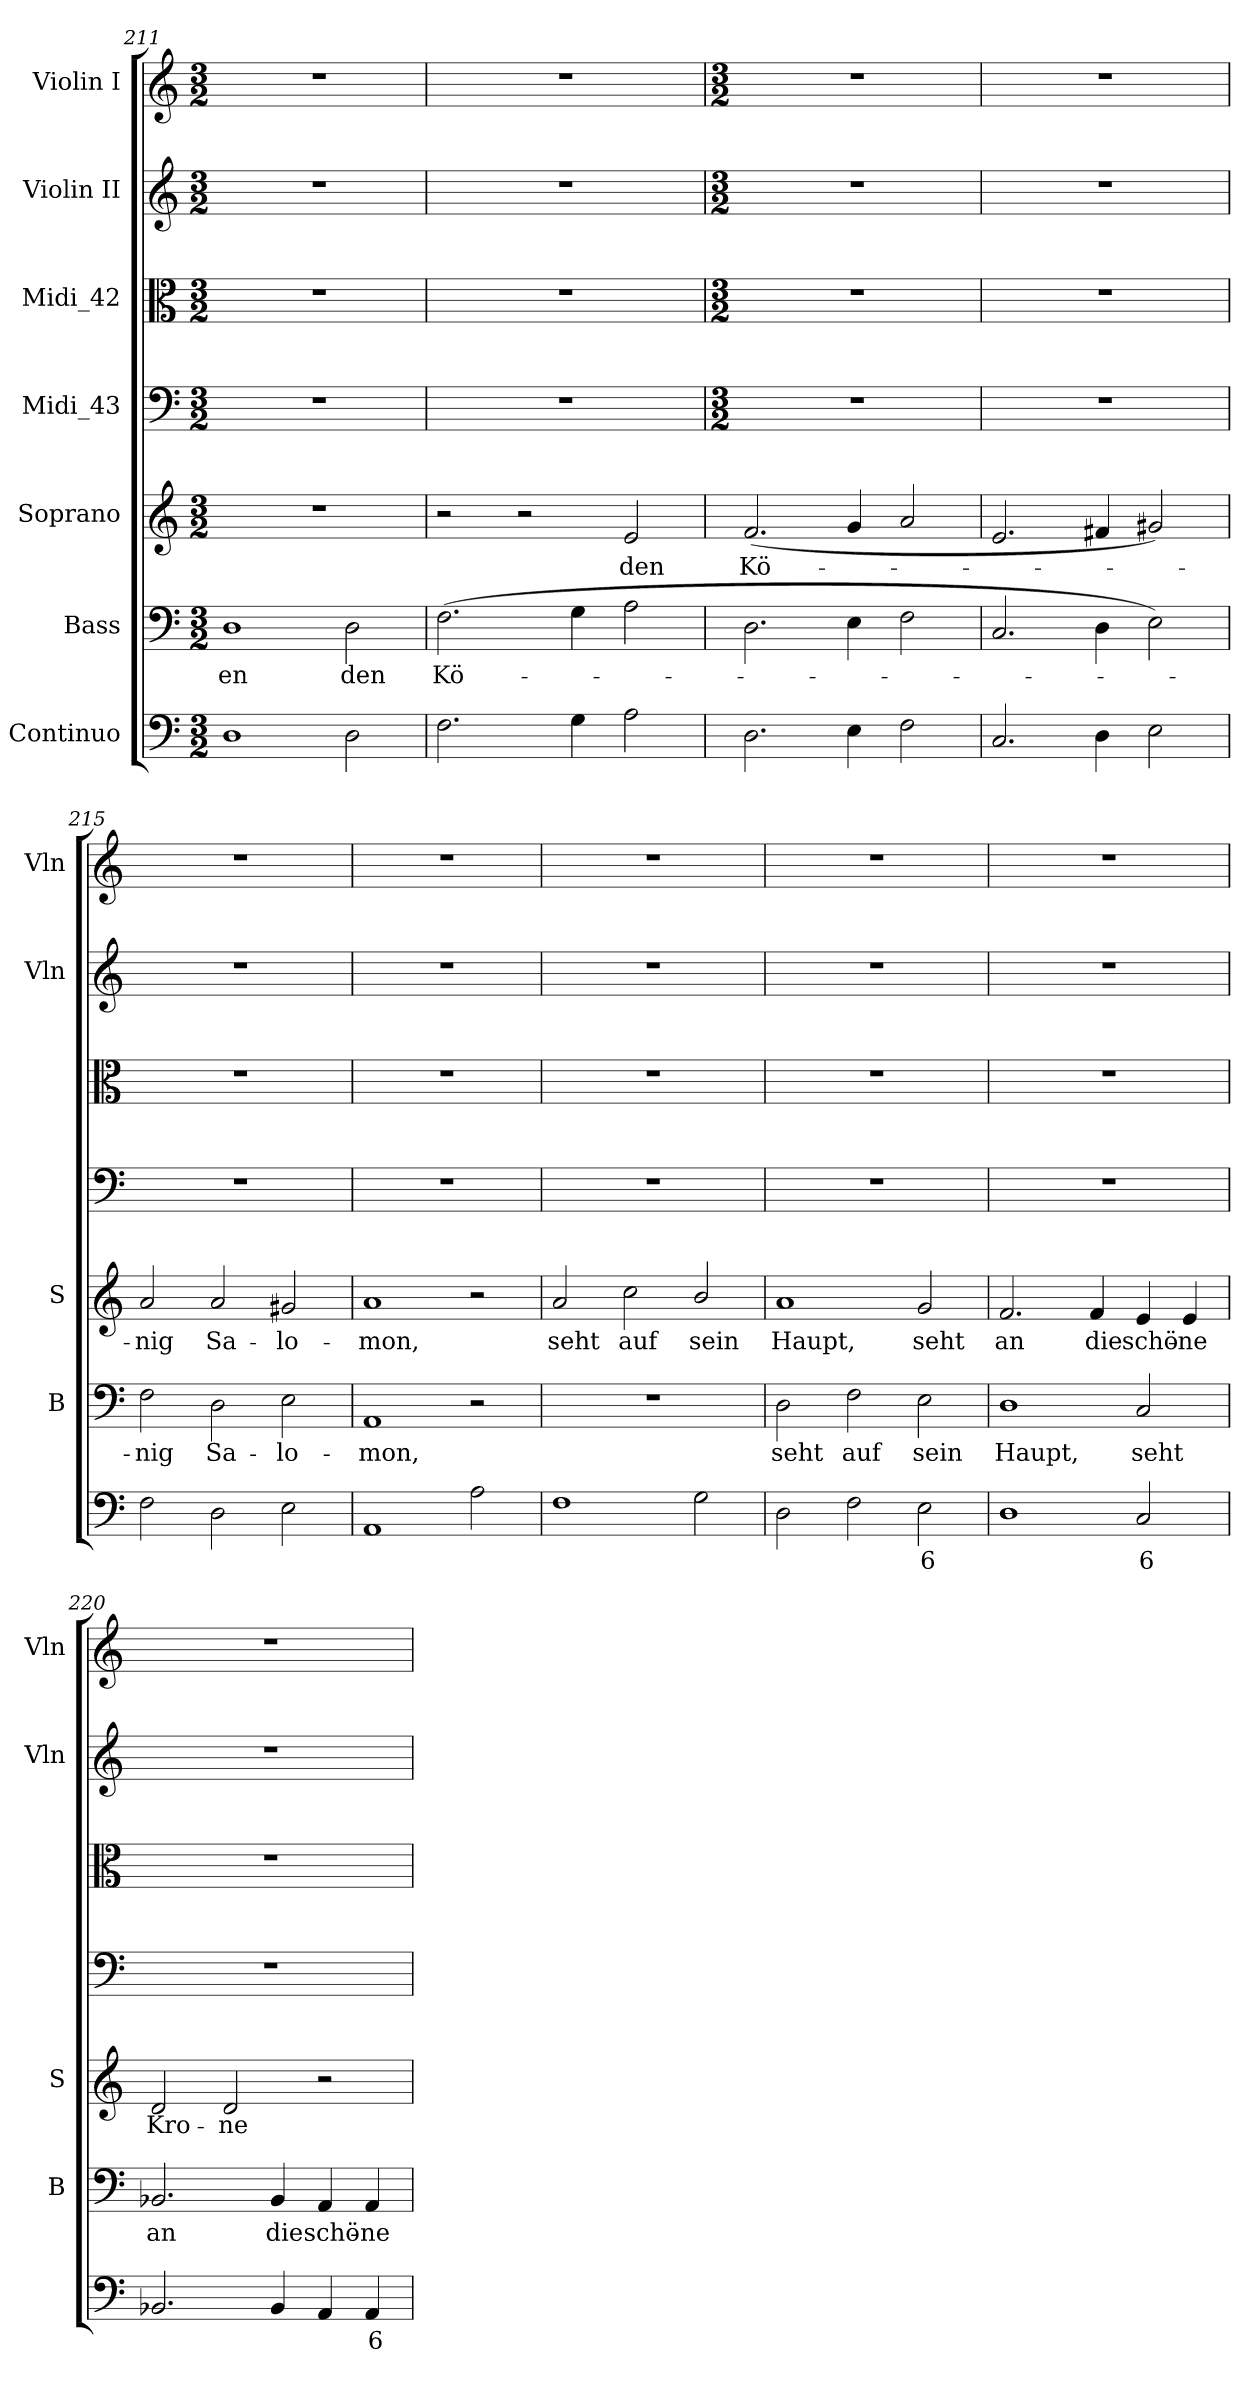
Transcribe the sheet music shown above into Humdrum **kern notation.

**kern	**text	**kern	**text	**kern	**text	**kern	**kern	**kern	**kern
*part7	*part7	*part6	*part6	*part5	*part5	*part4	*part3	*part2	*part1
*staff7	*staff7	*staff6	*staff6	*staff5	*staff5	*staff4	*staff3	*staff2	*staff1
*I"Continuo	*	*I"Bass	*	*I"Soprano	*	*I"Midi_43	*I"Midi_42	*I"Violin II	*I"Violin I
*	*	*I'B	*	*I'S	*	*	*	*I'Vln	*I'Vln
*clefF4	*	*clefF4	*	*clefG2	*	*clefF4	*clefC3	*clefG2	*clefG2
*k[]	*	*k[]	*	*k[]	*	*k[]	*k[]	*k[]	*k[]
*C:	*	*C:	*	*C:	*	*C:	*C:	*C:	*C:
*M3/2	*	*M3/2	*	*M3/2	*	*M3/2	*M3/2	*M3/2	*M3/2
=211	=211	=211	=211	=211	=211	=211	=211	=211	=211
!	!	!	!LO:LY:b	!LO:N:vis=1	!	!	!	!	!
1D	.	1D	-en	1.r	.	1.r	1.r	1.r	1.r
!	!	!	!LO:LY:b	!	!	!	!	!	!
2D	.	2D	den	.	.	.	.	.	.
=212	=212	=212	=212	=212	=212	=212	=212	=212	=212
!	!	!	!LO:LY:b	!	!	!	!	!	!
2.F	.	(>2.F	Kö-	2r	.	1.r	1.r	1.r	1.r
.	.	.	.	2r	.	.	.	.	.
4G	.	4G	.	.	.	.	.	.	.
!	!	!	!	!	!LO:LY:b	!	!	!	!
2A	.	2A	.	2e	den	.	.	.	.
!!LO:LB:g=z
=213	=213	=213	=213	=213	=213	=213	=213	=213	=213
*	*	*	*	*	*	*M3/2	*M3/2	*M3/2	*M3/2
!	!	!	!	!	!LO:LY:b	!	!	!	!
2.D	.	2.D	.	(<2.f	Kö-	1.r	1.r	1.r	1.r
4E	.	4E	.	4g	.	.	.	.	.
2F	.	2F	.	2a	.	.	.	.	.
=214	=214	=214	=214	=214	=214	=214	=214	=214	=214
2.C	.	2.C	.	2.e	.	1.r	1.r	1.r	1.r
4D	.	4D	.	4f#X	.	.	.	.	.
2E	.	2E)	.	2g#X)	.	.	.	.	.
=215	=215	=215	=215	=215	=215	=215	=215	=215	=215
!	!	!	!LO:LY:b	!	!LO:LY:b	!	!	!	!
2F	.	2F	nig	2a	nig	1.r	1.r	1.r	1.r
!	!	!	!LO:LY:b	!	!LO:LY:b	!	!	!	!
2D	.	2D	Sa-	2a	Sa-	.	.	.	.
!	!	!	!LO:LY:b	!	!LO:LY:b	!	!	!	!
2E	.	2E	-lo-	2g#X	-lo-	.	.	.	.
=216	=216	=216	=216	=216	=216	=216	=216	=216	=216
!	!	!	!LO:LY:b	!	!LO:LY:b	!	!	!	!
1AA	.	1AA	-mon,	1a	-mon,	1.r	1.r	1.r	1.r
2A	.	2r	.	2r	.	.	.	.	.
=217	=217	=217	=217	=217	=217	=217	=217	=217	=217
!	!	!LO:N:vis=1	!	!	!LO:LY:b	!	!	!	!
1F	.	1.r	.	2a	seht	1.r	1.r	1.r	1.r
!	!	!	!	!	!LO:LY:b	!	!	!	!
.	.	.	.	2cc	auf	.	.	.	.
!	!	!	!	!	!LO:LY:b	!	!	!	!
2G	.	.	.	2b/	sein	.	.	.	.
=218	=218	=218	=218	=218	=218	=218	=218	=218	=218
!	!	!	!LO:LY:b	!	!LO:LY:b	!	!	!	!
2D	.	2D	seht	1a	Haupt,	1.r	1.r	1.r	1.r
!	!	!	!LO:LY:b	!	!	!	!	!	!
2F	.	2F	auf	.	.	.	.	.	.
!	!LO:LY:b	!	!LO:LY:b	!	!LO:LY:b	!	!	!	!
2E	6	2E	sein	2g	seht	.	.	.	.
=219	=219	=219	=219	=219	=219	=219	=219	=219	=219
!	!	!	!LO:LY:b	!	!LO:LY:b	!	!	!	!
1D	.	1D	Haupt,	2.f	an	1.r	1.r	1.r	1.r
!	!	!	!	!	!LO:LY:b	!	!	!	!
.	.	.	.	4f	die	.	.	.	.
!	!LO:LY:b	!	!LO:LY:b	!	!LO:LY:b	!	!	!	!
2C	6	2C	seht	4e	schö-	.	.	.	.
!	!	!	!	!	!LO:LY:b	!	!	!	!
.	.	.	.	4e	-ne	.	.	.	.
=220	=220	=220	=220	=220	=220	=220	=220	=220	=220
!	!	!	!LO:LY:b	!	!LO:LY:b	!	!	!	!
2.BB-X	.	2.BB-X	an	2d	Kro-	1.r	1.r	1.r	1.r
!	!	!	!	!	!LO:LY:b	!	!	!	!
.	.	.	.	2d	-ne	.	.	.	.
!	!	!	!LO:LY:b	!	!	!	!	!	!
4BB-	.	4BB-	die	.	.	.	.	.	.
!	!	!	!LO:LY:b	!	!	!	!	!	!
4AA	.	4AA	schö-	2r	.	.	.	.	.
!	!LO:LY:b	!	!LO:LY:b	!	!	!	!	!	!
4AA	6	4AA	-ne	.	.	.	.	.	.
=	=	=	=	=	=	=	=	=	=
*-	*-	*-	*-	*-	*-	*-	*-	*-	*-
